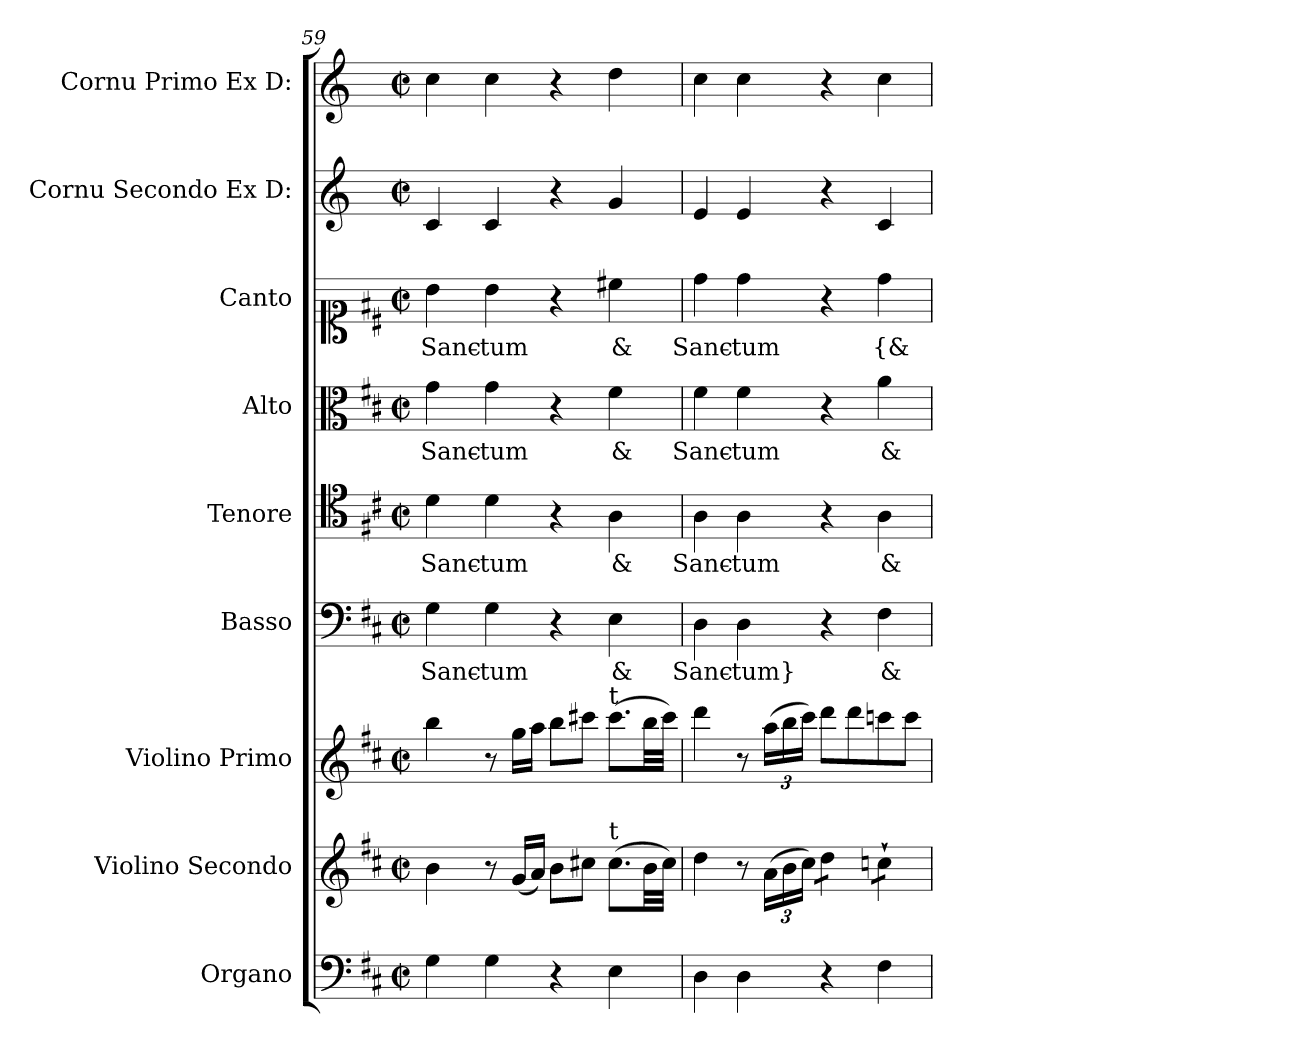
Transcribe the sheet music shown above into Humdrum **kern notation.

**kern	**kern	**kern	**kern	**text	**kern	**text	**kern	**text	**kern	**text	**kern	**kern
*part9	*part8	*part7	*part6	*part6	*part5	*part5	*part4	*part4	*part3	*part3	*part2	*part1
*staff9	*staff8	*staff7	*staff6	*staff6	*staff5	*staff5	*staff4	*staff4	*staff3	*staff3	*staff2	*staff1
*I"Organo	*I"Violino Secondo	*I"Violino Primo	*I"Basso	*	*I"Tenore	*	*I"Alto	*	*I"Canto	*	*I"Cornu Secondo Ex D:	*I"Cornu Primo Ex D:
*	*I'vl 2	*I'vl 1	*I'B	*	*I'T	*	*I'A	*	*	*	*I'cor 2	*I'cor 1
*clefF4	*clefG2	*clefG2	*clefF4	*	*clefC4	*	*clefC3	*	*clefC1	*	*clefG2	*clefG2
*	*	*	*	*	*	*	*	*	*	*	*ITrd-1c-2	*ITrd-1c-2
*k[f#c#]	*k[f#c#]	*k[f#c#]	*k[f#c#]	*	*k[f#c#]	*	*k[f#c#]	*	*k[f#c#]	*	*k[f#c#]	*k[f#c#]
*M2/2	*M2/2	*M2/2	*M2/2	*	*M2/2	*	*M2/2	*	*M2/2	*	*M2/2	*M2/2
*met(c|)	*met(c|)	*met(c|)	*met(c|)	*	*met(c|)	*	*met(c|)	*	*met(c|)	*	*met(c|)	*met(c|)
=59	=59	=59	=59	=59	=59	=59	=59	=59	=59	=59	=59	=59
!	!	!	!	!LO:LY:i	!	!LO:LY:i	!	!LO:LY:i	!	!LO:LY:i	!	!
4G\	4b\	4bb\	4G\	Sanc-	4d\	Sanc-	4g\	Sanc-	4b\	Sanc-	4d/	4dd\
!	!	!	!	!LO:LY:i	!	!LO:LY:i	!	!LO:LY:i	!	!LO:LY:i	!	!
4G\	8r	8r	4G\	-tum	4d\	-tum	4g\	-tum	4b\	-tum	4d/	4dd\
.	(16g/LL	16gg\LL	.	.	.	.	.	.	.	.	.	.
.	16a/JJ)	16aa\JJ	.	.	.	.	.	.	.	.	.	.
4r	8b\L	8bb\L	4r	.	4r	.	4r	.	4r	.	4r	4r
.	8cc#X\J	8ccc#X\J	.	.	.	.	.	.	.	.	.	.
!	!	!LO:TX:a:t=t	!	!	!	!	!	!	!	!	!	!
!	!LO:TX:a:t=t	!	!	!	!	!	!	!	!	!	!	!
!	!	!	!	!LO:LY:i	!	!LO:LY:i	!	!	!	!LO:LY:i	!	!
4E\	(8.cc#\L	(8.ccc#\L	4E\	&	4A\	&	4f#\	&	4cc#X\	&	4a/	4ee\
.	32b\LL	32bb\LL	.	.	.	.	.	.	.	.	.	.
.	32cc#\JJJ)	32ccc#\JJJ)	.	.	.	.	.	.	.	.	.	.
=60	=60	=60	=60	=60	=60	=60	=60	=60	=60	=60	=60	=60
!	!	!	!	!LO:LY:i	!	!LO:LY:i	!	!	!	!LO:LY:i	!	!
4D\	4dd\	4ddd\	4D\	Sanc-	4A\	Sanc-	4f#\	Sanc-	4dd\	Sanc-	4f#/	4dd\
!	!	!	!	!LO:LY:i	!	!LO:LY:i	!	!	!	!LO:LY:i	!	!
4D\	8r	8r	4D\	-tum}	4A\	-tum	4f#\	-tum	4dd\	-tum	4f#/	4dd\
.	(24a\LL	(24aa\LL	.	.	.	.	.	.	.	.	.	.
.	24b\	24bb\	.	.	.	.	.	.	.	.	.	.
.	24cc#\JJ)	24ccc#\JJ)	.	.	.	.	.	.	.	.	.	.
*	*tremolo	*	*	*	*	*	*	*	*	*	*	*
4r	8dd\L	8ddd\L	4r	.	4r	.	4r	.	4r	.	4r	4r
.	8dd\J	8ddd\	.	.	.	.	.	.	.	.	.	.
!	!	!	!	!LO:LY:i	!	!	!	!	!	!LO:LY:i	!	!
4F#\	8ccn`\L	8cccn\	4F#\	&	4A\	&	4a\	&	4dd\	{&	4d/	4dd\
.	8ccn`\J	8ccc\J	.	.	.	.	.	.	.	.	.	.
*	*Xtremolo	*	*	*	*	*	*	*	*	*	*	*
=	=	=	=	=	=	=	=	=	=	=	=	=
*-	*-	*-	*-	*-	*-	*-	*-	*-	*-	*-	*-	*-
